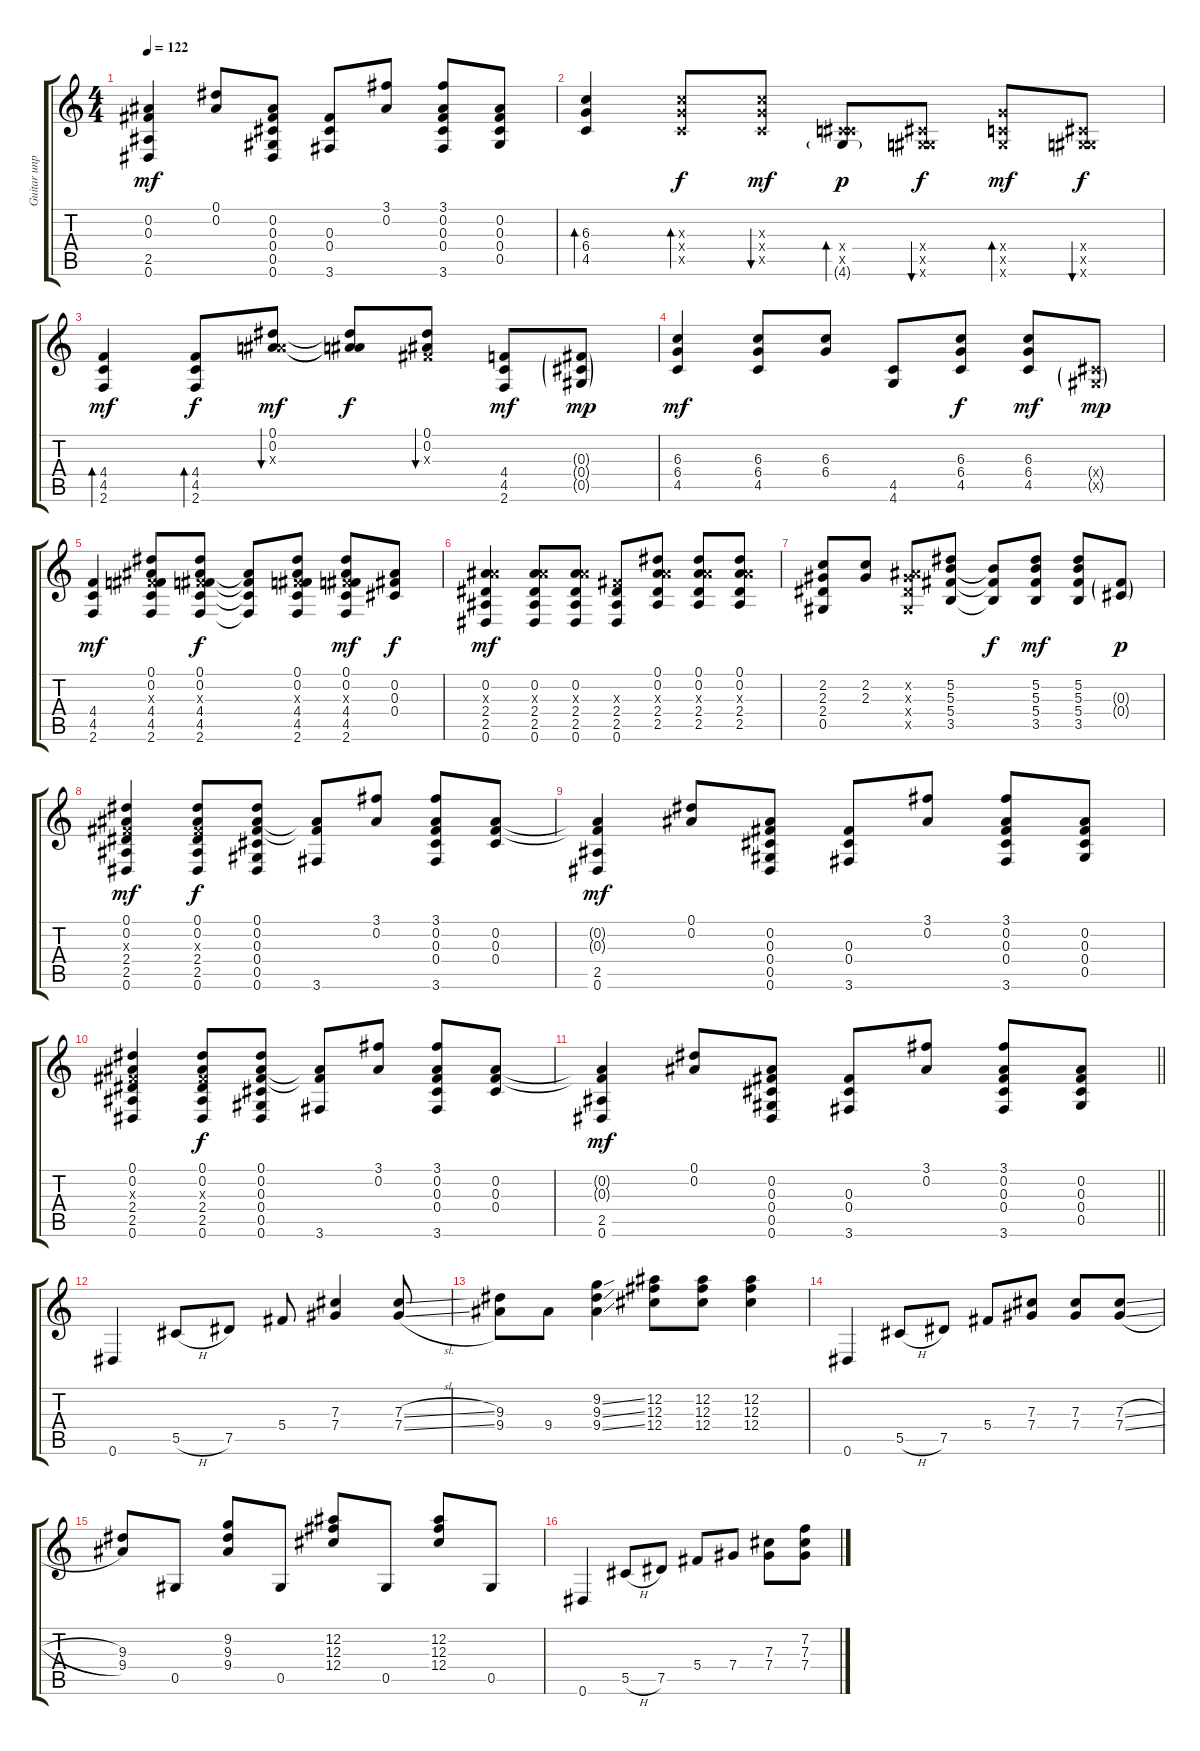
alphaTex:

\track ("Guitar unplugged" "Guitar unp") {instrument acousticguitarsteel}
\staff {score tabs}
\tuning (Eb4 Bb3 Gb3 Db3 Ab2 Eb2) {hide}
\ts (4 4)
\tempo 122
\clef g2
\ks c
(0.2{t} 0.3{t} 2.5 0.6).4{dy mf} (0.1 0.2).8 (0.2 0.3 0.4 0.5 0.6).8 (0.3 0.4 3.6).8 (3.1 0.2).8 (3.1 0.2 0.3 0.4 3.6).8 (0.2 0.3 0.4 0.5).8 |
(6.3 6.4 4.5).4{bd 60} (6.3{x} 6.4{x} 4.5{x}).8{bd 60 dy f} (6.3{x} 6.4{x} 4.5{x}).8{bu 60 dy mf} (0.4{x} 4.5{x} 4.6{g}).8{bd 60 dy p} (0.4{x} 0.5{x} 4.6{x}).8{bu 60 dy f} (6.4{x} 4.5{x} 4.6{x}).8{bd 60 dy mf} (0.4{x} 0.5{x} 4.6{x}).8{bu 60 dy f} |
(4.4 4.5 2.6).4{bd 60 dy mf} (4.4 4.5 2.6).8{bd 60 dy f} (0.1 0.2 3.3{x}).8{bu 60 dy mf} (0.1{t} 0.2{t} 3.3{t}).8{dy f} (0.1 0.2 0.3{x}).8{bu 60} (4.4 4.5 2.6).8{dy mf} (0.3{g} 0.4{g} 0.5{g}).8{dy mp} |
(6.3 6.4 4.5).4{dy mf} (6.3 6.4 4.5).8 (6.3 6.4).8 (4.5 4.6).8 (6.3 6.4 4.5).8{dy f} (6.3 6.4 4.5).8{dy mf} (0.4{g x} 0.5{g x}).8{dy mp} |
(4.4 4.5 2.6).4{dy mf} (0.1 0.2 0.3{x} 4.4 4.5 2.6).8 (0.1 0.2 0.3{x} 4.4 4.5 2.6).8{dy f} (0.2{t} 4.4{t} 4.5{t} 2.6{t}).8 (0.1 0.2 0.3{x} 4.4 4.5 2.6).8 (0.1 0.2 0.3{x} 4.4 4.5 2.6).8{dy mf} (0.2 0.3 0.4).8{dy f} |
(0.2 4.3{x} 2.4 2.5 0.6).4{dy mf} (0.2 4.3{x} 2.4 2.5 0.6).8 (0.2 4.3{x} 2.4 2.5 0.6).8 (0.3{x} 2.4 2.5 0.6).8 (0.1 0.2 4.3{x} 2.4 2.5).8 (0.1 0.2 4.3{x} 2.4 2.5).8 (0.1 0.2 4.3{x} 2.4 2.5).8 |
(2.2 2.3 2.4 0.5).8 (2.2 2.3).8 (0.2{x} 2.3{x} 2.4{x} 0.5{x}).8 (5.2 5.3 5.4 3.5).8 (5.3{t} 5.4{t} 3.5{t}).8{dy f} (5.2 5.3 5.4 3.5).8{dy mf} (5.2 5.3 5.4 3.5).8 (0.3{g} 0.4{g}).8{dy p} |
(0.1 0.2 0.3{x} 2.4 2.5 0.6).4{dy mf} (0.1 0.2 0.3{x} 2.4 2.5 0.6).8{dy f} (0.1 0.2 0.3 0.4 0.5 0.6).8 (0.2{t} 0.3{t} 3.6).8 (3.1 0.2).8 (3.1 0.2 0.3 0.4 3.6).8 (0.2 0.3 0.4).8 |
(0.2{t} 0.3{t} 2.5 0.6).4{dy mf} (0.1 0.2).8 (0.2 0.3 0.4 0.5 0.6).8 (0.3 0.4 3.6).8 (3.1 0.2).8 (3.1 0.2 0.3 0.4 3.6).8 (0.2 0.3 0.4 0.5).8 |
(0.1 0.2 0.3{x} 2.4 2.5 0.6).4 (0.1 0.2 0.3{x} 2.4 2.5 0.6).8{dy f} (0.1 0.2 0.3 0.4 0.5 0.6).8 (0.2{t} 0.3{t} 3.6).8 (3.1 0.2).8 (3.1 0.2 0.3 0.4 3.6).8 (0.2 0.3 0.4).8 |
\barLineRight lightlight
(0.2{t} 0.3{t} 2.5 0.6).4{dy mf} (0.1 0.2).8 (0.2 0.3 0.4 0.5 0.6).8 (0.3 0.4 3.6).8 (3.1 0.2).8 (3.1 0.2 0.3 0.4 3.6).8 (0.2 0.3 0.4 0.5).8 |
0.6.4 5.5{h}.8 7.5.8 5.4.8 (7.3 7.4).4 (7.3{sl} 7.4{sl}).8 |
(9.3 9.4).8 9.4.8 (9.2{ss} 9.3{ss} 9.4{ss}).4 (12.2 12.3 12.4).8 (12.2 12.3 12.4).8 (12.2 12.3 12.4).4 |
0.6.4 5.5{h}.8 7.5.8 5.4.8 (7.3 7.4).8 (7.3 7.4).8 (7.3{sl} 7.4{sl}).8 |
(9.3 9.4).8 0.5.8 (9.2 9.3 9.4).8 0.5.8 (12.2 12.3 12.4).8 0.5.8 (12.2 12.3 12.4).8 0.5.8 |
0.6.4 5.5{h}.8 7.5.8 5.4.8 7.4.8 (7.3 7.4).8 (7.2{sl} 7.3{sl} 7.4{sl}).8
